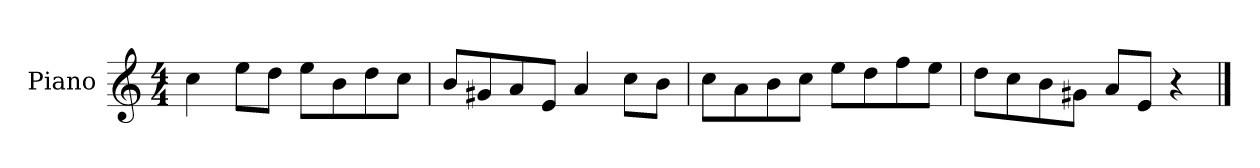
**kern
*part1
*staff1
*I"Piano
*I'P-no
*clefG2
*k[]
*M4/4
*MM90
=1
4cc\
8ee\L
8dd\J
8ee\L
8b\
8dd\
8cc\J
=2
8b/L
8g#X/
8a/
8e/J
4a/
8cc\L
8b\J
=3
8cc\L
8a\
8b\
8cc\J
8ee\L
8dd\
8ff\
8ee\J
=4
8dd\L
8cc\
8b\
8g#X\J
8a/L
8e/J
4r
==
*-
